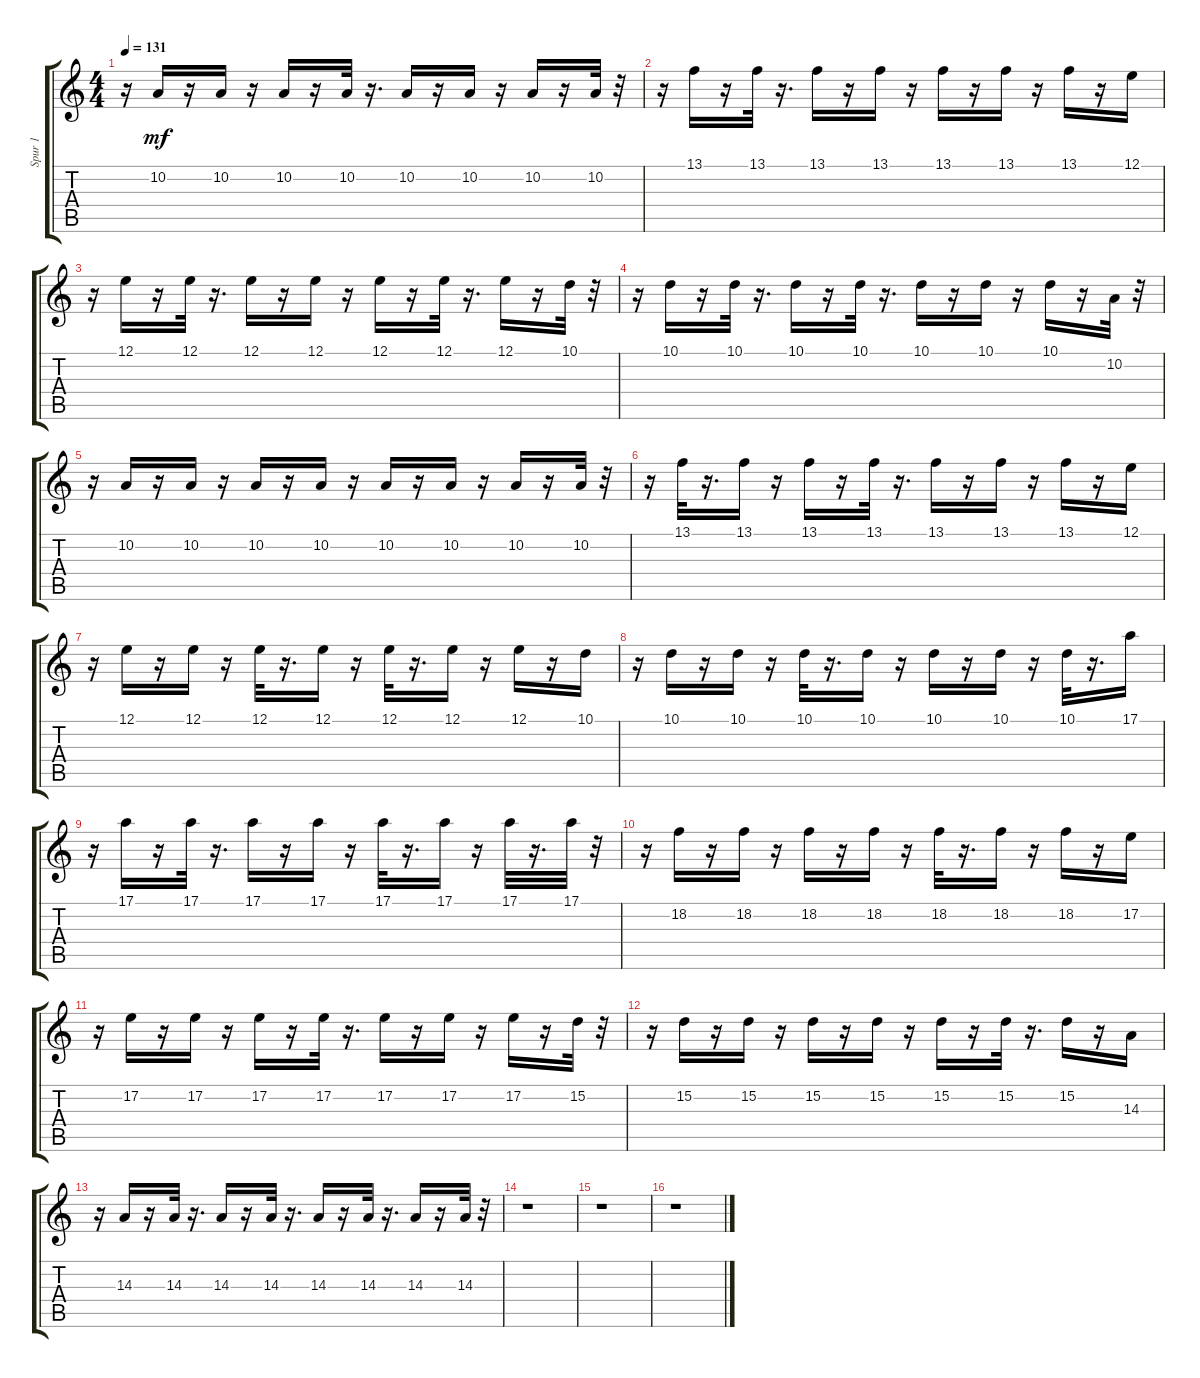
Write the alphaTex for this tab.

\track ("Spur 1" "Spur 1") {instrument lead1square}
\staff {score tabs}
\tuning (E4 B3 G3 D3 A2 E2) {hide}
\ts (4 4)
\tempo 131
\clef g2
\ks c
r.16{dy mf} 10.2.16 r.16 10.2.16 r.16 10.2.16 r.16 10.2.32 r.16{d} 10.2.16 r.16 10.2.16 r.16 10.2.16 r.16 10.2.32 r.32 |
r.16 13.1.16 r.16 13.1.32 r.16{d} 13.1.16 r.16 13.1.16 r.16 13.1.16 r.16 13.1.16 r.16 13.1.16 r.16 12.1.16 |
r.16 12.1.16 r.16 12.1.32 r.16{d} 12.1.16 r.16 12.1.16 r.16 12.1.16 r.16 12.1.32 r.16{d} 12.1.16 r.16 10.1.32 r.32 |
r.16 10.1.16 r.16 10.1.32 r.16{d} 10.1.16 r.16 10.1.32 r.16{d} 10.1.16 r.16 10.1.16 r.16 10.1.16 r.16 10.2.32 r.32 |
r.16 10.2.16 r.16 10.2.16 r.16 10.2.16 r.16 10.2.16 r.16 10.2.16 r.16 10.2.16 r.16 10.2.16 r.16 10.2.32 r.32 |
r.16 13.1.32 r.16{d} 13.1.16 r.16 13.1.16 r.16 13.1.32 r.16{d} 13.1.16 r.16 13.1.16 r.16 13.1.16 r.16 12.1.16 |
r.16 12.1.16 r.16 12.1.16 r.16 12.1.32 r.16{d} 12.1.16 r.16 12.1.32 r.16{d} 12.1.16 r.16 12.1.16 r.16 10.1.16 |
r.16 10.1.16 r.16 10.1.16 r.16 10.1.32 r.16{d} 10.1.16 r.16 10.1.16 r.16 10.1.16 r.16 10.1.32 r.16{d} 17.1.16 |
r.16 17.1.16 r.16 17.1.32 r.16{d} 17.1.16 r.16 17.1.16 r.16 17.1.32 r.16{d} 17.1.16 r.16 17.1.32 r.16{d} 17.1.32 r.32 |
r.16 18.2.16 r.16 18.2.16 r.16 18.2.16 r.16 18.2.16 r.16 18.2.32 r.16{d} 18.2.16 r.16 18.2.16 r.16 17.2.16 |
r.16 17.2.16 r.16 17.2.16 r.16 17.2.16 r.16 17.2.32 r.16{d} 17.2.16 r.16 17.2.16 r.16 17.2.16 r.16 15.2.32 r.32 |
r.16 15.2.16 r.16 15.2.16 r.16 15.2.16 r.16 15.2.16 r.16 15.2.16 r.16 15.2.32 r.16{d} 15.2.16 r.16 14.3.16 |
r.16 14.3.16 r.16 14.3.32 r.16{d} 14.3.16 r.16 14.3.32 r.16{d} 14.3.16 r.16 14.3.32 r.16{d} 14.3.16 r.16 14.3.32 r.32 |
r.1 |
r.1 |
r.1
